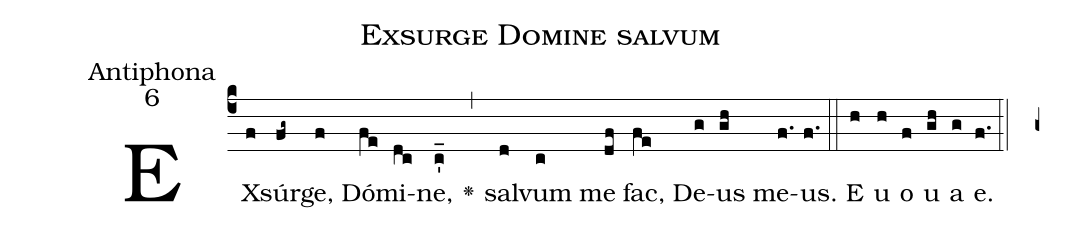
name:Exsurge Domine salvum;
office-part:Antiphona;
mode:6;
%%
(c4) EX(f)súr(fg~)ge,(f) Dó(fe)mi(dc)ne,(c'_) <v>\greheightstar</v>(,)
sal(d)vum(c) me(df) fac,(fe) De(g)us(gh) me(f.)us.(f.) (::)
<eu>E(h) u(h) o(f) u(gh) a(g) e.(f.) (::)</eu>()
